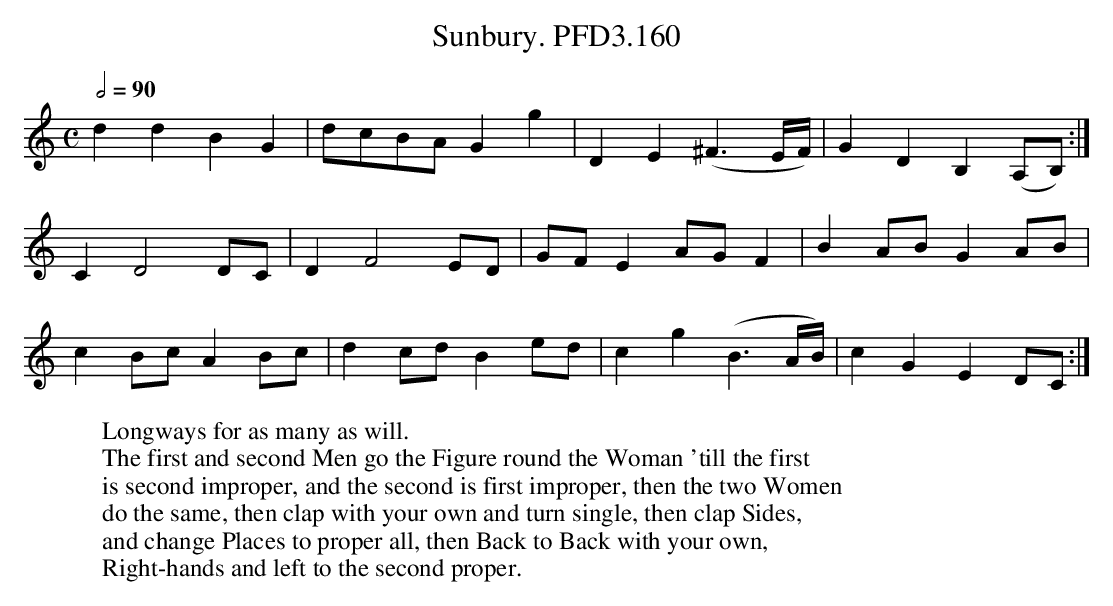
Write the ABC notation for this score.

X:1
T:Sunbury. PFD3.160
M:C
L:1/4
W:Longways for as many as will.
W:The first and second Men go the Figure round the Woman 'till the first
W:is second improper, and the second is first improper, then the two Women
W:do the same, then clap with your own and turn single, then clap Sides,
W:and change Places to proper all, then Back to Back with your own,
W:Right-hands and left to the second proper.
Q:2/4=90
K:C
dd BG | d/c/B/A/ Gg | DE (^F3/2E//F//) | GD B, (A,/B,/) :|
CD2 D/C/ | DF2 E/D/ | G/F/E A/G/F | BA/B/ GA/B/ |
cB/c/ AB/c/ | dc/d/ Be/d/ | cg (B3/2A//B//) | cG ED/C/ :|
